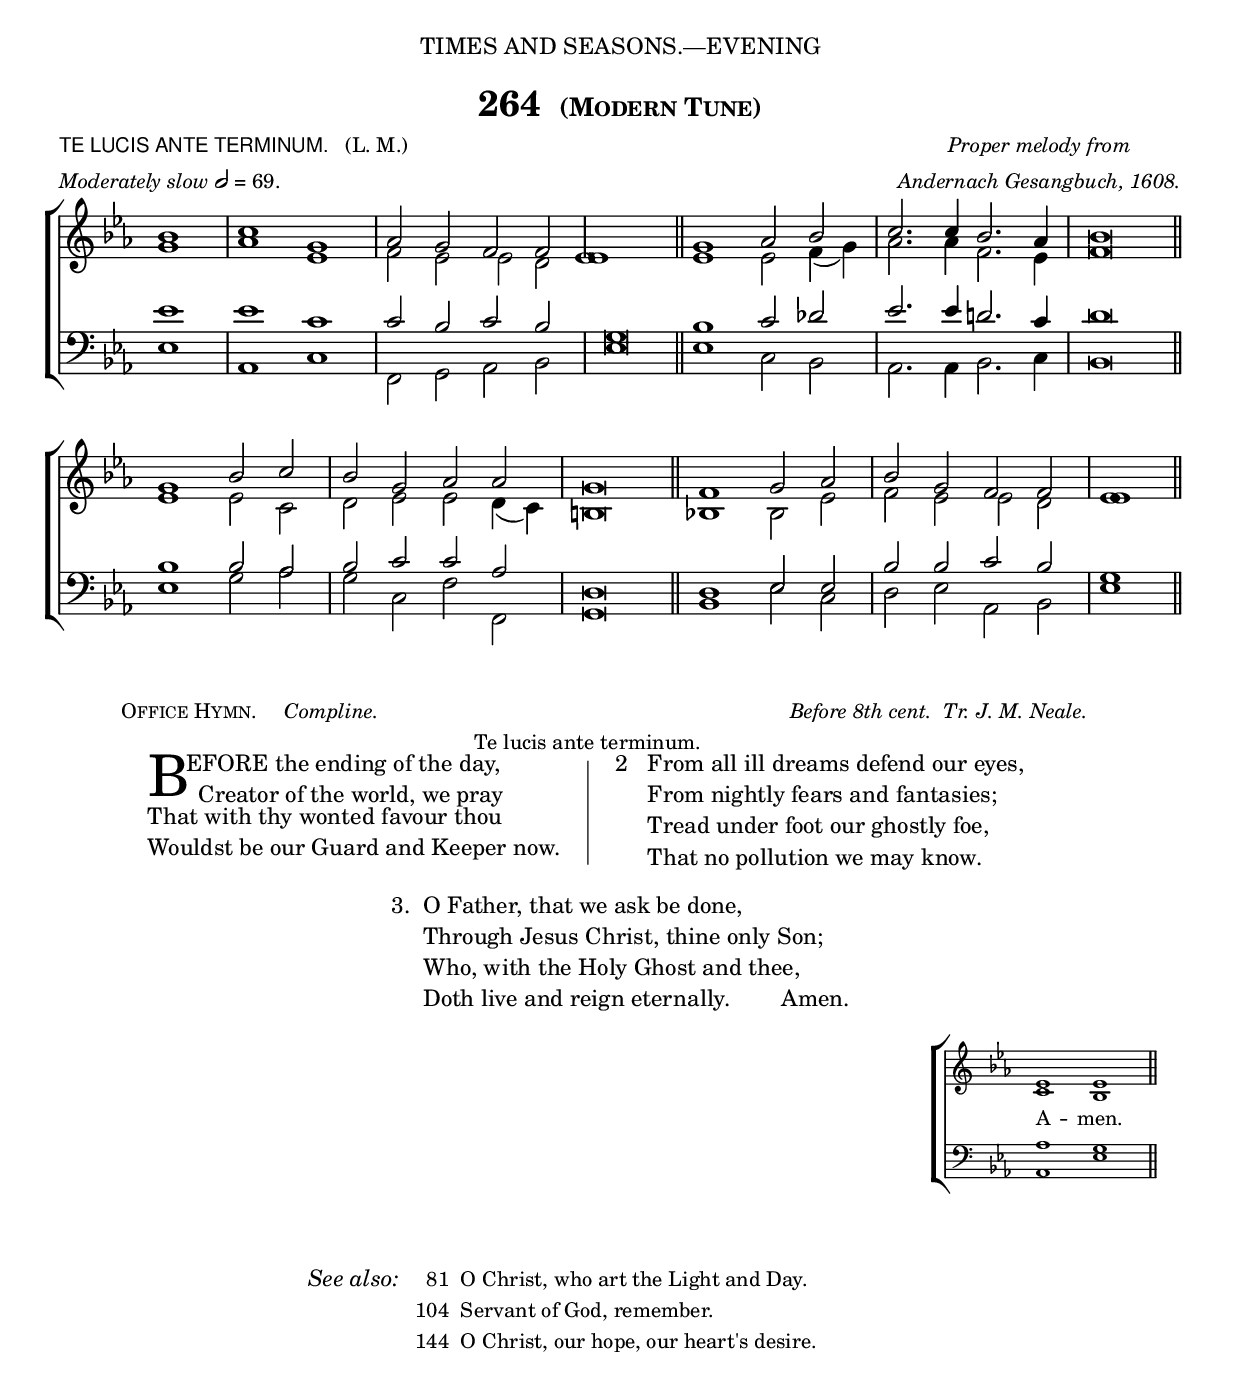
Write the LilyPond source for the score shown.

%%%% 411.png
%%%% Hymn 264 Mod. TE LUCIS ANTE TERMINUM. Before the ending of the day
%%%% Rev 1.

\version "2.10"

\header {
        dedication = \markup {  \center-align { "TIMES AND SEASONS.—EVENING"
	                                        \hspace #0.1 }}	
	
         title = \markup { "264 " \large \smallCaps "(Modern Tune)"}   
 
	meter = \markup { \small { \column { \line { \sans "TE LUCIS ANTE TERMINUM." \hspace #1 \roman "(L. M.)" } 
                                             \line { \italic "Moderately slow" \general-align #Y #DOWN \note #"2" #0.5 "= 69." } 
	                  } } }
 
  arranger = \markup { \small { \center-align { 
		       \line { \italic "Proper melody from" }
		       \line { \italic "Andernach Gesangbuch, 1608." } }} }
 
  
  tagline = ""
}


%%%%%%%%%%%%%%%%%%%%%%%%%%% Macros

%%% merge. Macro to pull note slightly leftwards.  Used to produce those partially merged wholenotes 

merge = \once \override NoteColumn #'force-hshift = #-0.01		      
	      
%%% prints a breve notehead comprising a left side vertical bar then a semibreve.  This is used in conjunction with
%%% rightbreve to produce a partially merged pair of breves.
%%% If regular breve symbols are used and merged, the left bar of the breve on the right side (alto) would overlap and cut through 
%%% the notehead of the breve on the left side (soprano).
%%% This macro works by replacing the glyph of a printed out by a regular breve. E.g. \leftbreve g\breve to print a G breve with only the left hand bar.
%%% The \hspace parameters are adjusted until the breves merge properly

leftbreve =  { \once \override Voice.NoteHead #'stencil = #ly:text-interface::print 
               \once \override Voice.NoteHead #'text =  
	       \markup { \hspace #-1.4 \filled-box #'(0 . 0.2) #'(-0.5 . 0.5 ) #0 \hspace #-1.2 \musicglyph #"noteheads.s0" } 
}

%%% rightbreve prints a breve notehead comprising a semibreve then a vertical bar on the right side.  

rightbreve =  { \once \override Voice.NoteHead #'stencil = #ly:text-interface::print 
                \once \override Voice.NoteHead #'text =  
		\markup { \hspace #-3.0 \musicglyph #"noteheads.s0" \hspace #-1.2 \filled-box #'(0 . 0.2) #'(-0.5 . 0.5 ) #0  } 
}

%%%%%%%%%%%%%%%%%%%%%%%%%%% End of macro definitions


%%% SATB voices

global = {
  \time 4/2
  \key ees \major
  \set Staff.midiInstrument = "church organ"
}

soprano = \relative c' { 
  \partial 1 bes'1 | c1 g1 | aes2 g2 f2 f2 | \leftbreve ees\breve \bar "||" g1 aes2 bes2 | c2. c4 bes2. aes4 | bes\breve \bar "||" \break
  g1 bes2 c2 | bes2 g2 aes2 aes2 | g\breve \bar "||" f1 g2 aes2 | bes2 g2 f2 f2 | ees1 \bar "||"
}
   
alto = \relative c' {  
  g'1 | aes1 ees1 | f2 ees2 ees2 d2 |  \rightbreve ees\breve \bar "||" ees1 ees2 f4 ( g4 ) | aes2. aes4 f2. ees4 | f\breve \bar "||" 
  ees1 ees2 c2 | d2 ees2 ees2 d4 ( c4 ) | b\breve \bar "||" bes!1 bes2 ees2 | f2 ees2 ees2 d2 | \merge ees1 \bar "||" 
}

tenor = \relative c {\clef bass 
  ees'1 | ees1 c1 | c2 bes2 c2 bes2 | g\breve \bar "||" bes1 c2 des2 | ees2. ees4 d!2. c4 | d\breve \bar "||" 
  bes1 bes2 aes2 | bes2 c2 c2 aes2 | d,\breve \bar "||" d1 ees2 ees2 | bes'2 bes2 c2 bes2 | g1 \bar "||"
}

bass = \relative c {\clef bass 
  ees1 | aes,1 c1 | f,2 g2 aes2 bes2 | ees\breve \bar "||" ees1 c2 bes2 | aes2. aes4 bes2. c4 | bes\breve \bar "||" 
  ees1 g2 aes2 | g2 c,2 f2 f,2 | g\breve \bar "||" bes1 ees2 c2 | d2 ees2 aes,2 bes2 | ees1 \bar "||"
}

#(ly:set-option 'point-and-click #f)

\paper {
  #(set-paper-size "a4")
%  annotate-spacing = ##t
  print-page-number = ##f
  ragged-last-bottom = ##t
  ragged-bottom = ##t
}

\book{

%%% Score block	

\score{
\new ChoirStaff	
<<
	\context Staff = upper << 
	\context Voice = sopranos { \voiceOne \global \soprano }
	\context Voice = altos    { \voiceTwo \global \alto }
	                      >>
	\context Staff = lower <<
	\context Voice = tenors { \voiceOne \global \tenor }
	\context Voice = basses { \voiceTwo \global \bass }
			        >>
>>
\layout {
		indent=0
		\context { \Score \remove "Bar_number_engraver" }
		\context { \Staff \remove "Time_signature_engraver" }
		\context { \Score \remove "Mark_engraver"  }
                \context { \Staff \consists "Mark_engraver"  }
	} %% close layout

\midi { \context { \Score tempoWholesPerMinute = #(ly:make-moment 69 2) }}      
  	
	
} %%% Score bracket


%%% Lyric titles and attributions

\markup { \hspace #6 \small {  \column { \line {\smallCaps  "Office Hymn." \hspace #2  \italic "Compline." \hspace #39 \italic "Before 8th cent.  Tr. J. M. Neale." }    
	                        	\line { \hspace #34 "Te lucis ante terminum." }
	
}}}

%%% Lyrics

%%% Main lyric block
%%% To fit on one page, lyrics are in 3 columns: column 1 (verses ), column 2 (a dividing line), column 3 (verses)

\markup { \hspace #6  %%add space as necc. to center the entire block of lyrics
          \column { %%% super column for entire block of lyrics
	    \line { %% a master line of 3 columns, two for lyrics and one column of a separator line
		\column { %% column 1
	              \column { %% verse 1 is a column of 2 lines  
	                  \line { \hspace #2.6 \column { \lower #2.4 \fontsize #8 "B" }   %%Drop Cap goes here
				  \hspace #-1.0    %% adjust this if other letters are too far from Drop Cap
				  \column  { \raise #0.0 "EFORE the ending of the day,"
			                                 "  Creator of the world, we pray" } }          
	                  \line {  \hspace #2.5  %%adjust hspace until this line left edge is flush with Drop Cap
				   \lower  #1.56  %%adjust this until the line spacing looks right
				   \column {   
					   "That with thy wonted favour thou"
					   "Wouldst be our Guard and Keeper now."
					   "      " %%% adds vertical spacing between verses
			  		}}
		      } 
		}  %% finish Page column 1
		
	\hspace #2 %%adds horizontal space columns 1 and 2   
			   
	\column { \filled-box #'(0.0 . 0.1) #'( -9 . 1) #0 }   %%% Column 2. This is the line dviding the columns 1 and 3. 
			   	   
	\hspace #2 %%adds horizontal space between columns 2 and 3	
	
	\column { %%start page column 3		
			\line {"2  "
			   \column {	     
				  "From all ill dreams defend our eyes,"
				  "From nightly fears and fantasies;"
				  "Tread under foot our ghostly foe,"
				  "That no pollution we may know."
				   "               " %%% add vertical spacing between verses
			}}	
	    } %%% end column 3
	} %%% end master-line
	     %%% centred last verse
			\line { \hspace #26 "3. "
			     \column {	     
				     "O Father, that we ask be done,"
				     "Through Jesus Christ, thine only Son;"
				     "Who, with the Holy Ghost and thee,"
				     "Doth live and reign eternally.        Amen."
			}}
   } %%% super column bracket
} %%% lyrics markup bracket


%%% Amen score block
\score{
  \new ChoirStaff
   <<
        \context Staff = upper \with { fontSize = #-3  \override StaffSymbol #'staff-space = #(magstep -2) }  
	                      << 
	\context Voice = "sopranos" { \relative c' { \clef treble \global \voiceOne  ees1 ees1  \bar "||" }}
	\context Voice = "altos"    { \relative c' {  \clef treble \global \voiceTwo c1 bes1 \bar "||" }}
	                      >>
			      
	\context Lyrics \lyricsto "altos" { \override LyricText #'font-size = #-1 A -- men. }
	
	\context Staff = lower \with { fontSize = #-3  \override StaffSymbol #'staff-space = #(magstep -2) }  
	                       <<
	\context Voice = "tenors" { \relative c { \clef bass \global \voiceThree aes'1 g1   \bar "||" }}
	\context Voice = "basses" { \relative c { \clef bass \global \voiceFour  aes1 ees'1  \bar "||" }}
			        >> 
  >>			      
\header { breakbefore = ##f piece = " " opus = " " }
\layout { 
	\context { \Score timing = ##f }
	ragged-right = ##t
	indent = 15\cm
	\context { \Staff \remove Time_signature_engraver }

       }

\midi { \context { \Score tempoWholesPerMinute = #(ly:make-moment 69 2) }}  %%Amen midi       
       
}  

\markup {  \line { \hspace #24 \italic "See also:" \hspace #1 \small {\column { "  81  O Christ, who art the Light and Day."
	            					                        "104  Servant of God, remember."
		     						                "144  O Christ, our hope, our heart's desire."
								 }}}}

} %%% book bracket
